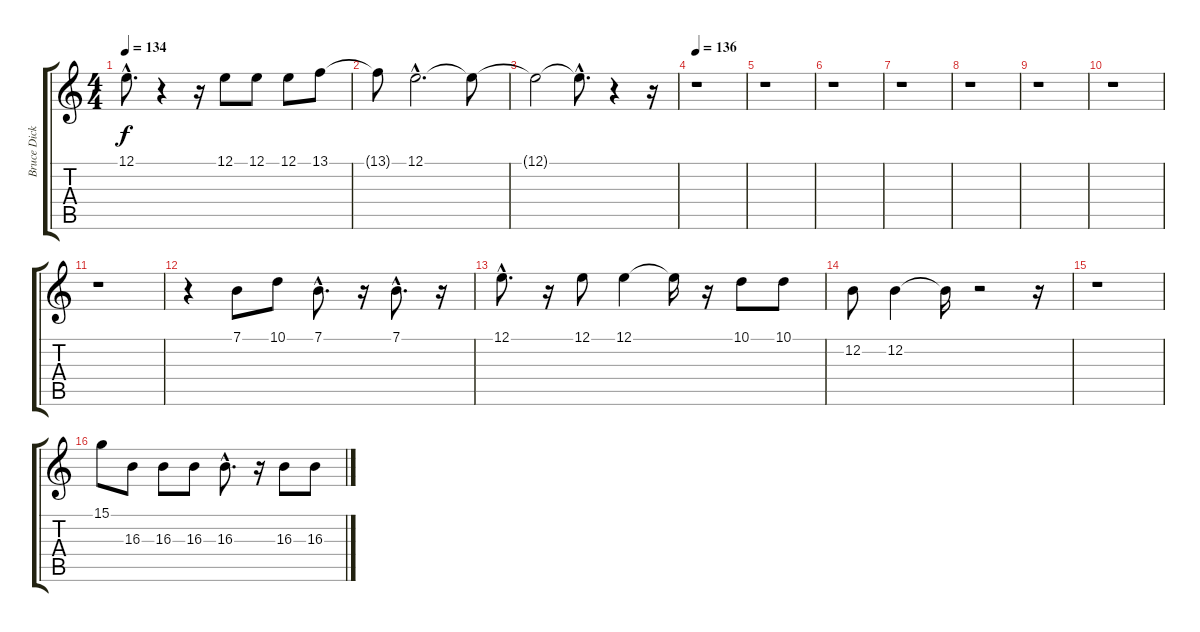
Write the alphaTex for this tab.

\track ("Bruce Dickinson" "Bruce Dick") {instrument lead2sawtooth}
\staff {score tabs}
\tuning (E4 B3 G3 D3 A2 E2) {hide}
\ts (4 4)
\tempo 134
\clef g2
\ks c
12.1{hac t}.8{d dy f} r.4 r.16 12.1.8 12.1.8 12.1.8 13.1.8 |
13.1{t}.8 12.1{hac}.2{d} 12.1{t}.8 |
12.1{t}.2 12.1{hac t}.8{d} r.4 r.16 |
\tempo 136
r.1 |
r.1 |
r.1 |
r.1 |
r.1 |
r.1 |
r.1 |
r.1 |
r.4 7.1.8 10.1.8 7.1{hac}.8{d} r.16 7.1{hac}.8{d} r.16 |
12.1{hac}.8{d} r.16 12.1.8 12.1.4 12.1{t}.16 r.16 10.1.8 10.1.8 |
12.2.8 12.2.4 12.2{t}.16 r.2 r.16 |
r.1 |
15.1.8 16.3.8 16.3.8 16.3.8 16.3{hac}.8{d} r.16 16.3.8 16.3.8
